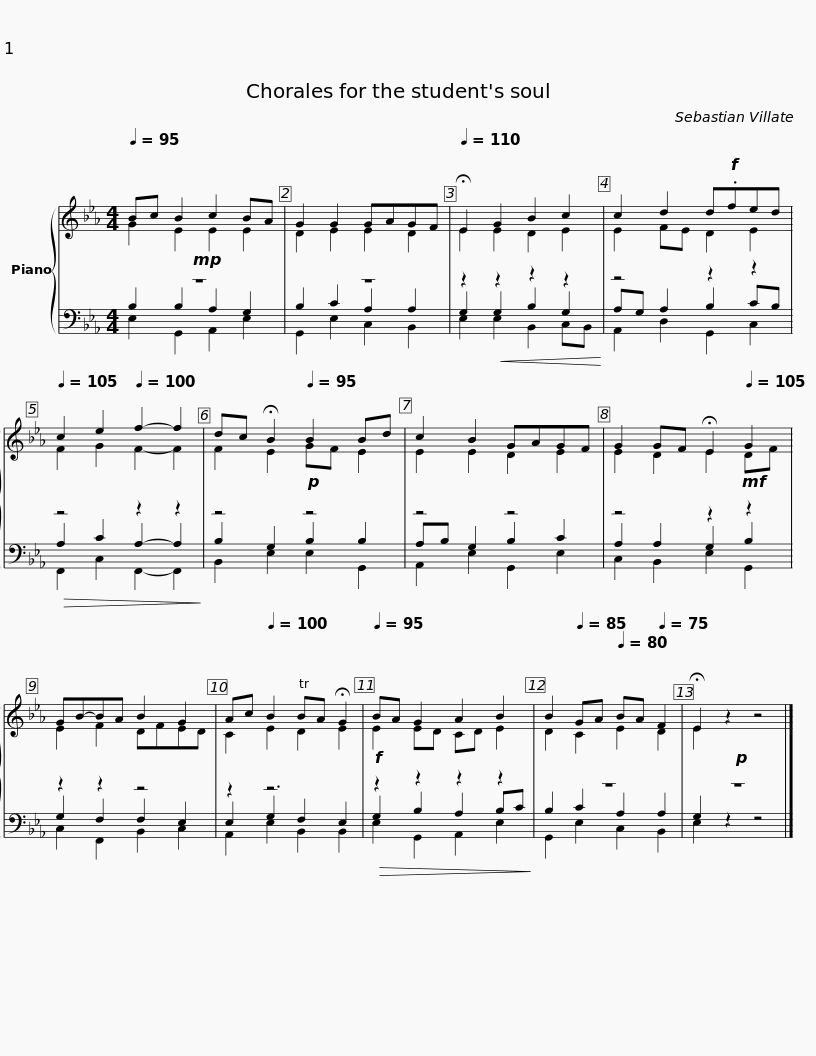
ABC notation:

X:1
%%score { ( 1 2 ) | ( 3 4 5 ) }
L:1/8
Q:1/4=95
M:4/4
I:linebreak $
K:Eb
V:1 treble
V:2 treble
V:3 bass
V:4 bass
V:5 bass
V:1
 Bc B2 c2 BA | G2 G2 GAGF |[Q:1/4=110] !fermata!E2 G2 B2 c2 | c2 d2 d!f!.fed |[Q:1/4=105] c2 e2[Q:1/4=100] f2- f2 | %5
 dc !fermata!B2[Q:1/4=95] B2 Bd |$ c2 B2 GAGF | G2 GF !fermata!E2[Q:1/4=105] G2 | GB-BA B2 G2 | Ac[Q:1/4=100] B2 TBA !fermata!G2 | %10
[Q:1/4=95] BA G2 A2 B2 |[Q:1/4=90] B2[Q:1/4=85] GA[Q:1/4=80] BA[Q:1/4=75] F2 |$ !fermata!E2 z2 z4 |] %13
V:2
 G2 E2 E2 E2 | D2 E2 E2 D2 | E2 E2 D2 E2 | E2 FE D2 E2 | F2 G2 F2- F2 | %5
 F2 E2 GF E2 |$ E2 E2 D2 E2 | E2 D2 E2 DF | E2 F2 DFED | C2 E2 D2 E2 | %10
 E2 ED CD E2 | D2 C2 E2 D2 |$ E2 z2 z4 |] %13
V:3
!mp! z8 | z8 | z2!<(! z2 z2 z2!<)! | z4 z2 z2 |!>(! z4 z2 z2!>)! | %5
 z4!p! z4 |$ z4 z4 | z4 z2!mf! z2 | z2 z2 z4 | z2 z6 | %10
!f!!>(! z2 z2 z2 z2!>)! | z8 |$!p! z8 |] %13
V:4
 B,2 B,2 A,2 G,2 | B,2 C2 A,2 A,2 | G,2 G,2 B,2 G,2 | A,G, A,2 B,2 CB, | A,2 C2 A,2- A,2 | %5
 B,2 G,2 B,2 B,2 |$ A,B, G,2 B,2 C2 | A,2 A,2 G,2 B,2 | G,2 F,2 F,2 E,2 | E,2 G,2 F,2 E,2 | %10
 G,2 B,2 A,2 B,C | B,2 C2 A,2 A,2 |$ G,2 z2 z4 |] %13
V:5
 E,2 G,,2 A,,2 E,2 | G,,2 E,2 C,2 B,,2 | E,2 E,2 B,,2 C,B,, | A,,2 D,2 G,,2 C,2 | F,,2 C,2 F,,2- F,,2 | %5
 B,,2 E,2 E,2 G,,2 |$ A,,2 E,2 G,,2 E,2 | C,2 B,,2 E,2 G,,2 | C,2 F,,2 B,,2 C,2 | A,,2 E,2 B,,2 B,,2 | %10
 E,2 G,,2 A,,2 E,2 | G,,2 E,2 C,2 B,,2 |$ E,2 z2 z4 |] %13
